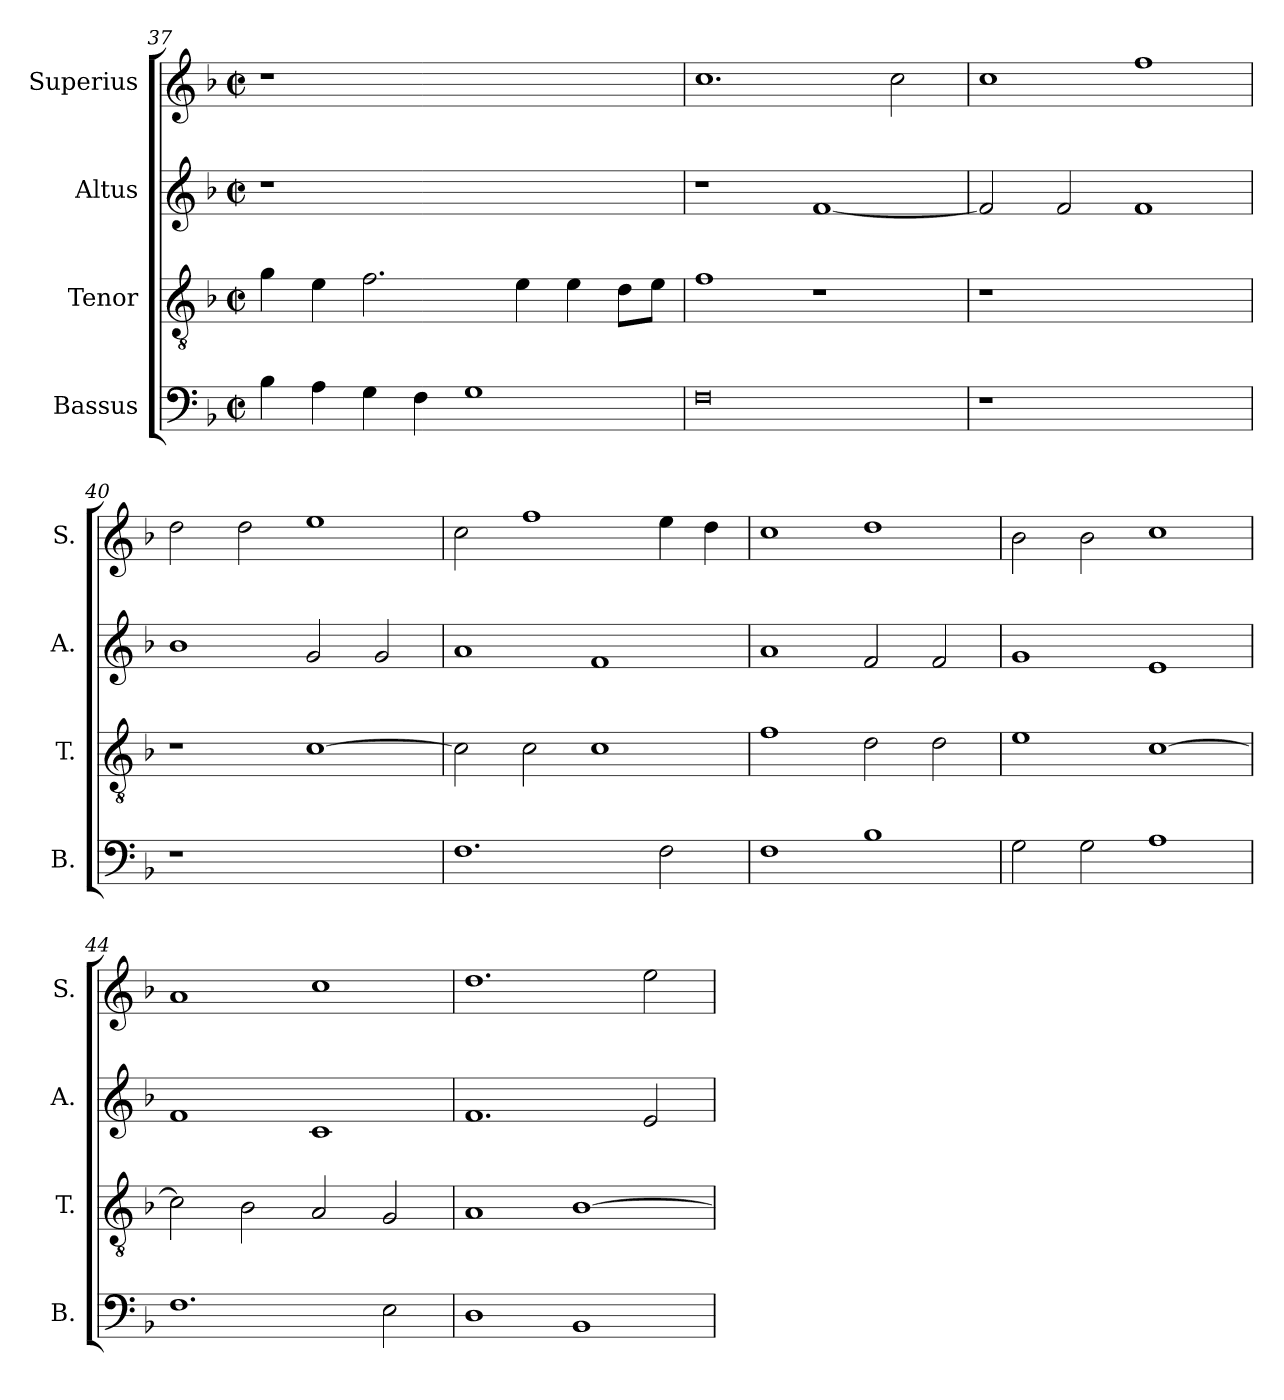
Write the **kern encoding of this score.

**kern	**kern	**kern	**kern
*part4	*part3	*part2	*part1
*staff4	*staff3	*staff2	*staff1
*I"Bassus	*I"Tenor	*I"Altus	*I"Superius
*I'B.	*I'T.	*I'A.	*I'S.
*clefF4	*clefGv2	*clefG2	*clefG2
*	*ITrd7c12	*	*
*k[b-]	*k[b-]	*k[b-]	*k[b-]
*F:	*F:	*F:	*F:
*M2/2	*M2/2	*M2/2	*M2/2
*met(c|)	*met(c|)	*met(c|)	*met(c|)
=37	=37	=37	=37
!	!	!LO:N:vis=1	!LO:N:vis=1
4B-i\	4Gi\	1r	1r
4Ai\	4Ei\	.	.
4Gi\	2.Fi\	.	.
4Fi\	.	.	.
1Gi	.	1ryy	1ryy
.	4Ei\	.	.
.	4Ei\	.	.
.	8Di\L	.	.
.	8Ei\J	.	.
=38	=38	=38	=38
0Fi	1Fi	1r	1.cci
.	1r	[<1fi	.
.	.	.	2cci\
=39	=39	=39	=39
!LO:N:vis=1	!LO:N:vis=1	!	!
1r	1r	2fi/]	1cci
.	.	2fi/	.
1ryy	1ryy	1fi	1ffi
=40	=40	=40	=40
!LO:N:vis=1	!	!	!
1r	1r	1b-i	2ddi\
.	.	.	2ddi\
1ryy	[>1Ci	2gi/	1eei
.	.	2gi/	.
!!LO:PB:g=z
=41	=41	=41	=41
1.Fi	2Ci\]	1ai	2cci\
.	2Ci\	.	1ffi
.	1Ci	1fi	.
2Fi\	.	.	4eei\
.	.	.	4ddi\
=42	=42	=42	=42
1Fi	1Fi	1ai	1cci
1B-i	2Di\	2fi/	1ddi
.	2Di\	2fi/	.
=43	=43	=43	=43
2Gi\	1Ei	1gi	2b-i\
2Gi\	.	.	2b-i\
1Ai	[>1Ci	1ei	1cci
=44	=44	=44	=44
1.Fi	2Ci\]	1fi	1ai
.	2BB-i\	.	.
.	2AAi/	1ci	1cci
2Ei\	2GGi/	.	.
=45	=45	=45	=45
1Di	1AAi	1.fi	1.ddi
1BB-i	[>1BB-i	.	.
.	.	2ei/	2eei\
=	=	=	=
*-	*-	*-	*-
